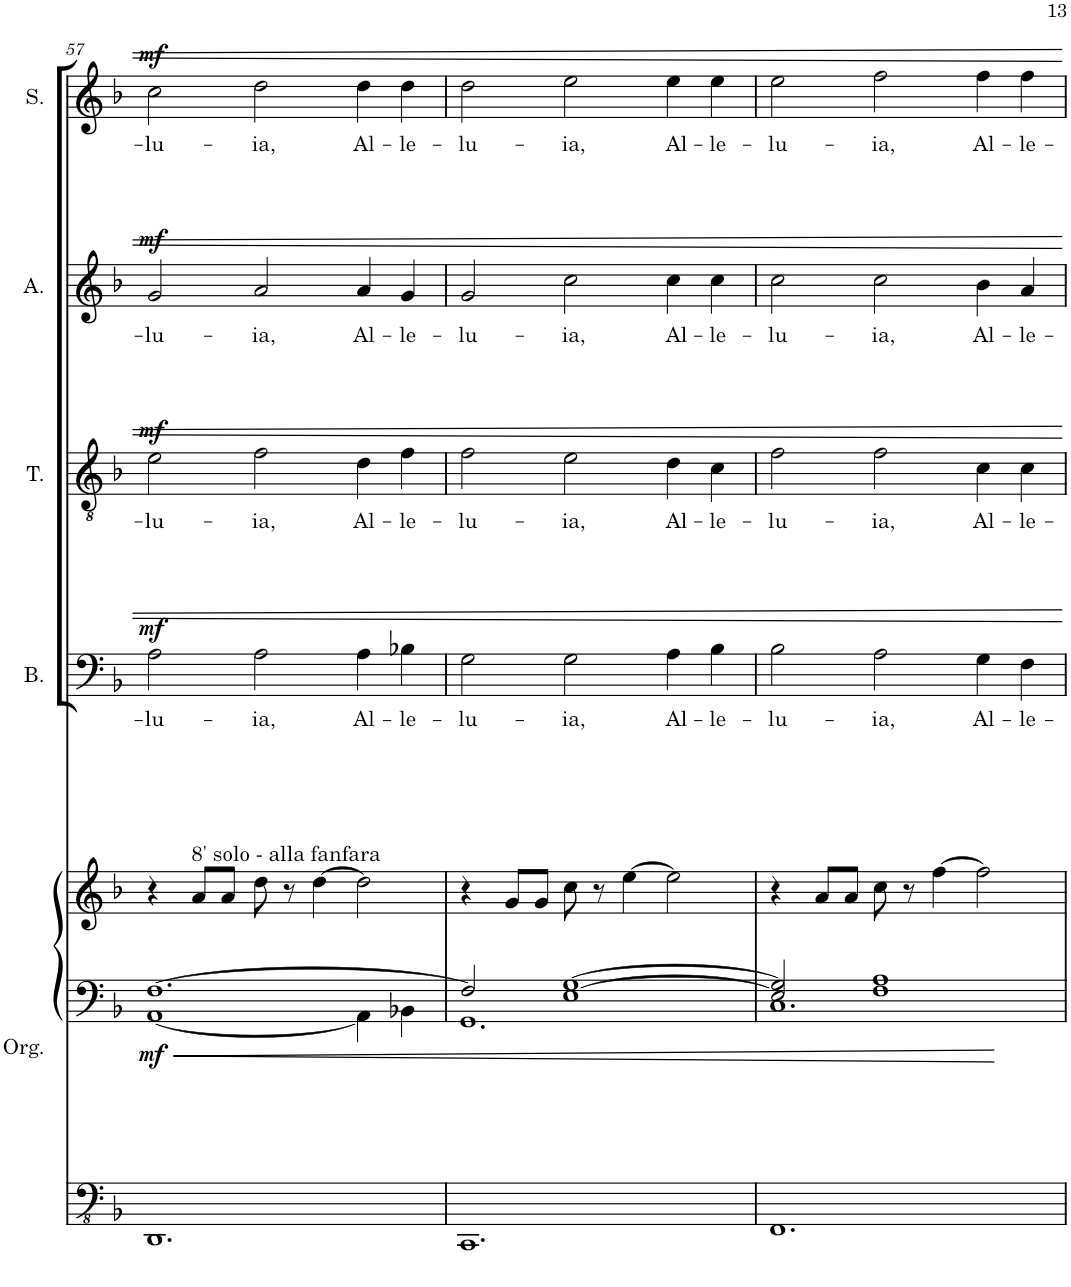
**kern	**kern	**kern	**dynam	**kern	**text	**dynam	**kern	**text	**dynam	**kern	**text	**dynam	**kern	**text	**dynam
*part5	*part5	*part5	*part5	*part4	*part4	*part4	*part3	*part3	*part3	*part2	*part2	*part2	*part1	*part1	*part1
*staff7	*staff6	*staff5	*staff5/6/7	*staff4	*staff4	*staff4	*staff3	*staff3	*staff3	*staff2	*staff2	*staff2	*staff1	*staff1	*staff1
*I"Orgue à tuyaux	*	*	*	*I"Basse	*	*	*I"Ténor	*	*	*I"Alto	*	*	*I"Soprano	*	*
*I'Org.	*	*	*	*I'B.	*	*	*I'T.	*	*	*I'A.	*	*	*I'S.	*	*
!!LO:PB:g=z
*clefFv4	*clefF4	*clefG2	*	*clefF4	*	*	*clefGv2	*	*	*clefG2	*	*	*clefG2	*	*
*k[b-]	*k[b-]	*k[b-]	*	*k[b-]	*	*	*k[b-]	*	*	*k[b-]	*	*	*k[b-]	*	*
*M6/4	*M6/4	*M6/4	*	*M6/4	*	*	*M6/4	*	*	*M6/4	*	*	*M6/4	*	*
=57	=57	=57	=57	=57	=57	=57	=57	=57	=57	=57	=57	=57	=57	=57	=57
*	*^	*	*	*	*	*	*	*	*	*	*	*	*	*	*
!	!	!	!	!LO:DY:b=2	!	!LO:LY:b	!LO:DY:a	!	!LO:LY:b	!LO:DY:a	!	!LO:LY:b	!LO:DY:a	!	!LO:LY:b	!LO:DY:a
1.DDD	[1.F	[1AA	4r	mf	2A\	-lu-	mf	2e\	-lu-	mf	2g/	-lu-	mf	2cc\	-lu-	mf
!	!	!	!LO:TX:a:t=8' solo - alla fanfara	!	!	!	!	!	!	!	!	!	!	!	!	!
.	.	.	8a/L	.	.	.	.	.	.	.	.	.	.	.	.	.
.	.	.	8a/J	.	.	.	.	.	.	.	.	.	.	.	.	.
!	!	!	!	!	!	!LO:LY:b	!	!	!LO:LY:b	!	!	!LO:LY:b	!	!	!LO:LY:b	!
.	.	.	8dd\	.	2A\	-ia,	.	2f\	-ia,	.	2a/	-ia,	.	2dd\	-ia,	.
.	.	.	8r	.	.	.	.	.	.	.	.	.	.	.	.	.
.	.	.	[4dd\	.	.	.	.	.	.	.	.	.	.	.	.	.
!	!	!	!	!	!	!LO:LY:b	!	!	!LO:LY:b	!	!	!LO:LY:b	!	!	!LO:LY:b	!
.	.	4AA\]	2dd\]	.	4A\	Al-	.	4d\	Al-	.	4a/	Al-	.	4dd\	Al-	.
!	!	!	!	!	!	!LO:LY:b	!	!	!LO:LY:b	!	!	!LO:LY:b	!	!	!LO:LY:b	!
.	.	4BB-X\	.	.	4B-X\	-le-	.	4f\	-le-	.	4g/	-le-	.	4dd\	-le-	.
=58	=58	=58	=58	=58	=58	=58	=58	=58	=58	=58	=58	=58	=58	=58	=58	=58
!	!	!	!	!	!	!LO:LY:b	!	!	!LO:LY:b	!	!	!LO:LY:b	!	!	!LO:LY:b	!
1.CCC	2F/]	1.GG	4r	.	2G\	-lu-	.	2f\	-lu-	.	2g/	-lu-	.	2dd\	-lu-	.
.	.	.	8g/L	.	.	.	.	.	.	.	.	.	.	.	.	.
.	.	.	8g/J	.	.	.	.	.	.	.	.	.	.	.	.	.
!	!	!	!	!	!	!LO:LY:b	!	!	!LO:LY:b	!	!	!LO:LY:b	!	!	!LO:LY:b	!
.	[1E [1G	.	8cc\	.	2G\	-ia,	.	2e\	-ia,	.	2cc\	-ia,	.	2ee\	-ia,	.
.	.	.	8r	.	.	.	.	.	.	.	.	.	.	.	.	.
.	.	.	[4ee\	.	.	.	.	.	.	.	.	.	.	.	.	.
!	!	!	!	!	!	!LO:LY:b	!	!	!LO:LY:b	!	!	!LO:LY:b	!	!	!LO:LY:b	!
.	.	.	2ee\]	.	4A\	Al-	.	4d\	Al-	.	4cc\	Al-	.	4ee\	Al-	.
!	!	!	!	!	!	!LO:LY:b	!	!	!LO:LY:b	!	!	!LO:LY:b	!	!	!LO:LY:b	!
.	.	.	.	.	4B-\	-le-	.	4c\	-le-	.	4cc\	-le-	.	4ee\	-le-	.
=59	=59	=59	=59	=59	=59	=59	=59	=59	=59	=59	=59	=59	=59	=59	=59	=59
!	!	!	!	!	!	!LO:LY:b	!	!	!LO:LY:b	!	!	!LO:LY:b	!	!	!LO:LY:b	!
1.FFF	2E/] 2G/]	1.C	4r	.	2B-\	-lu-	.	2f\	-lu-	.	2cc\	-lu-	.	2ee\	-lu-	.
.	.	.	8a/L	.	.	.	.	.	.	.	.	.	.	.	.	.
.	.	.	8a/J	.	.	.	.	.	.	.	.	.	.	.	.	.
!	!	!	!	!	!	!LO:LY:b	!	!	!LO:LY:b	!	!	!LO:LY:b	!	!	!LO:LY:b	!
.	1F 1A	.	8cc\	.	2A\	-ia,	.	2f\	-ia,	.	2cc\	-ia,	.	2ff\	-ia,	.
.	.	.	8r	.	.	.	.	.	.	.	.	.	.	.	.	.
.	.	.	[4ff\	.	.	.	.	.	.	.	.	.	.	.	.	.
!	!	!	!	!	!	!LO:LY:b	!	!	!LO:LY:b	!	!	!LO:LY:b	!	!	!LO:LY:b	!
.	.	.	2ff\]	.	4G\	Al-	.	4c\	Al-	.	4b-\	Al-	.	4ff\	Al-	.
!	!	!	!	!	!	!LO:LY:b	!	!	!LO:LY:b	!	!	!LO:LY:b	!	!	!LO:LY:b	!
.	.	.	.	.	4F\	-le-	.	4c\	-le-	.	4a/	-le-	.	4ff\	-le-	.
*	*v	*v	*	*	*	*	*	*	*	*	*	*	*	*	*	*
=	=	=	=	=	=	=	=	=	=	=	=	=	=	=	=
*-	*-	*-	*-	*-	*-	*-	*-	*-	*-	*-	*-	*-	*-	*-	*-
